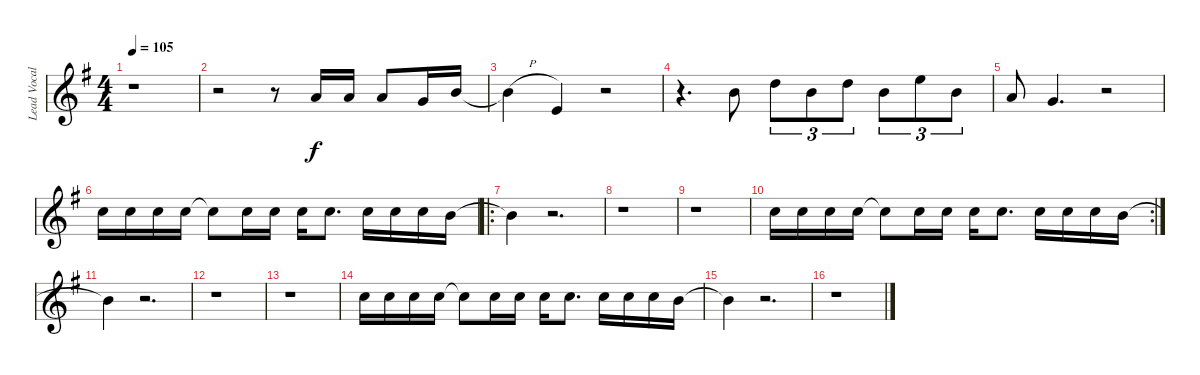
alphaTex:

\track ("Lead Vocals" "Lead Vocal") {instrument lead6voice}
\staff {score}
\tuning (E4 B3 G3 D3 A2 E2) {hide}
\ts (4 4)
\tempo 105
\clef g2
\ks eminor
r.1{dy f} |
r.2 r.8 5.1.16 5.1.16 5.1.8 3.1.16 7.1.16 |
7.1{h t}.4 0.1.4 r.2 |
r.4{d} 7.1.8 10.1.8{tu (3 2)} 7.1.8{tu (3 2)} 10.1.8{tu (3 2)} 7.1.8{tu (3 2)} 12.1.8{tu (3 2)} 7.1.8{tu (3 2)} |
5.1.8 3.1.4{d} r.2 |
8.1.16 8.1.16 8.1.16 8.1.16 8.1{t}.8 8.1.16 8.1.16 8.1.16 8.1.8{d} 8.1.16 8.1.16 8.1.16 7.1.16 |
\ro
7.1{t}.4 r.2{d} |
r.1 |
r.1 |
\rc 2
8.1.16 8.1.16 8.1.16 8.1.16 8.1{t}.8 8.1.16 8.1.16 8.1.16 8.1.8{d} 8.1.16 8.1.16 8.1.16 7.1.16 |
7.1{t}.4 r.2{d} |
r.1 |
r.1 |
8.1.16 8.1.16 8.1.16 8.1.16 8.1{t}.8 8.1.16 8.1.16 8.1.16 8.1.8{d} 8.1.16 8.1.16 8.1.16 7.1.16 |
7.1{t}.4 r.2{d} |
r.1
